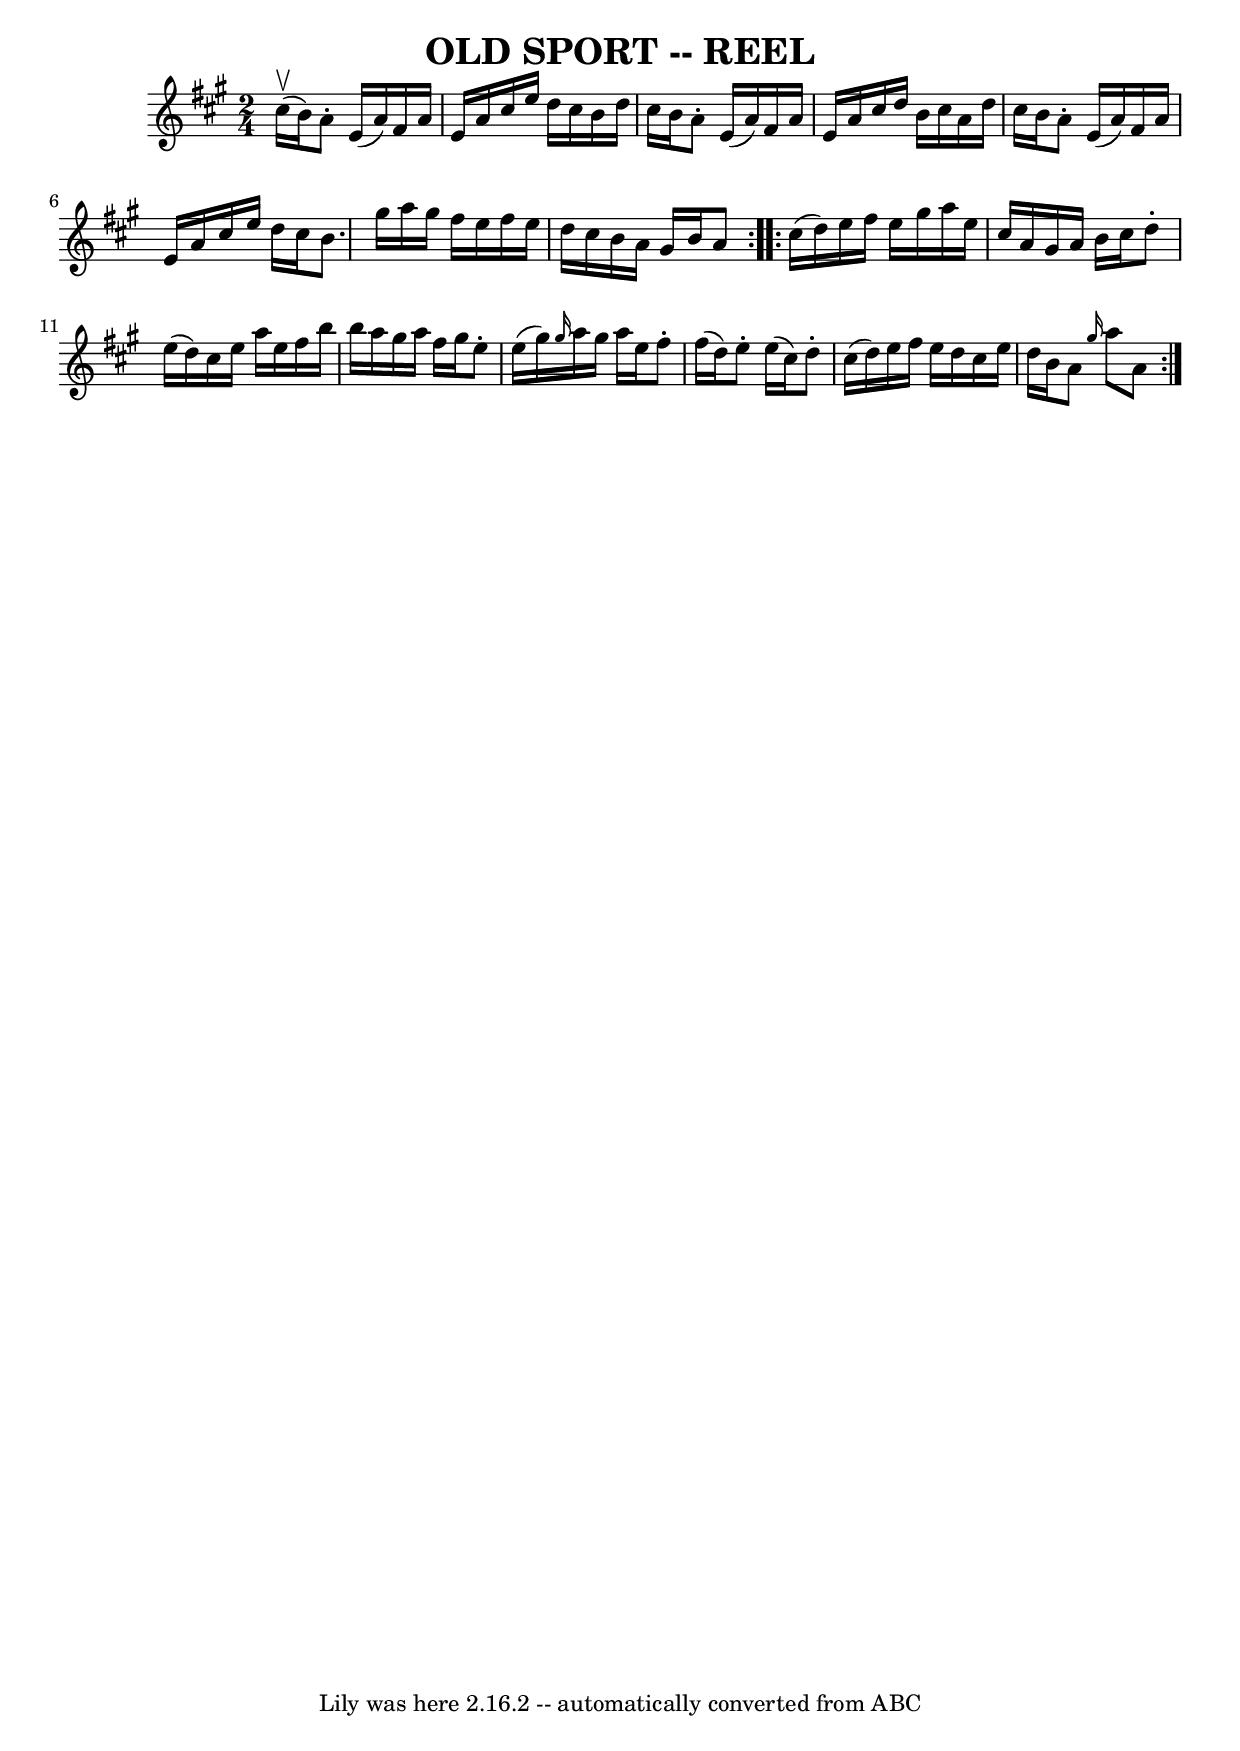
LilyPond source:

\version "2.16.2"
\include "Mammoth.ily"
\header {
  %% book = "Ryan's Mammoth Collection of Fiddle Tunes"
  crossRefNumber = "1"
  footnotes = ""
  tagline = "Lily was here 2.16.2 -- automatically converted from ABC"
  title = "OLD SPORT -- REEL"

}
voicedefault =  {



  \repeat volta 2 {

    \time 2/4 
    \key a \major
    cis''16 (^\upbow b'16)       |
    a'8-. 
    e'16 (a'16) fis'16 a'16 e'16 a'16    |
    cis''16    
    e''16 d''16 cis''16 b'16 d''16 cis''16 b'16    |
    a'8-. e'16 (a'16) fis'16 a'16 e'16 a'16    |
    cis''16   
    d''16 b'16 cis''16 a'16 d''16 cis''16 b'16    |
    
    |
    a'8-. e'16 (a'16) fis'16 a'16 e'16 a'16    
    |
    cis''16 e''16 d''16 cis''16 b'8. gis''16    |
    
    a''16 gis''16 fis''16 e''16 fis''16 e''16 d''16 cis''16   
    |
    b'16 a'16 gis'16 b'16 a'8    
  }     
  \repeat volta 2 {
    
    cis''16 (d''16)       |
    e''16 fis''16 e''16 gis''16    
    a''16 e''16 cis''16 a'16    |
    gis'16 a'16 b'16    
    cis''16 d''8-. e''16 (d''16)   |
    cis''16 e''16 a''16 
    e''16 fis''16 b''16 b''16 a''16    |
    gis''16 a''16   
    fis''16 gis''16 e''8-. e''16 (gis''16)   |
    |
    
    \grace { gis''16  
	   } a''16 gis''16 a''16 e''16 fis''8-.   
    fis''16 (d''16)   |
    e''8-. e''16 (cis''16) d''8-.   
    cis''16 (d''16)   |
    e''16 fis''16 e''16 d''16    
    cis''16 e''16 d''16 b'16    |
    a'8  \grace { gis''16  
		}   
    a''8 a'8    
  }   

}

\score{
  <<

    \context Staff="default"
    {
      \voicedefault 
      
    }

  >>
  \layout {
    
  }
  \midi {
  }

}
